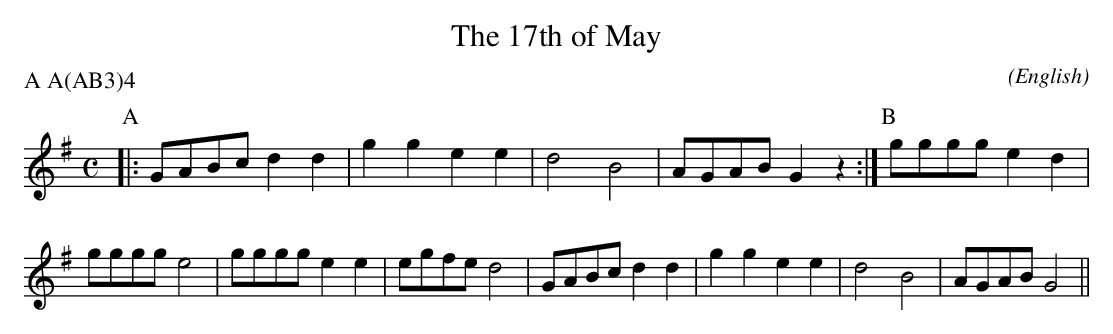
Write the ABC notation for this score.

X:1
T:The 17th of May
M:C
C:
O:English
P:A A(AB3)4
K:G
P:A
|:\
GABc d2 d2 | g2 g2 e2 e2 | d4    B4    | AGAB G2 z2 :|\
P:B
gggg e2 d2 | gggg  e4    | gggg  e2 e2 | egfe d4    |\
GABc d2 d2 | g2 g2 e2 e2 | d4    B4    | AGAB G4    ||
